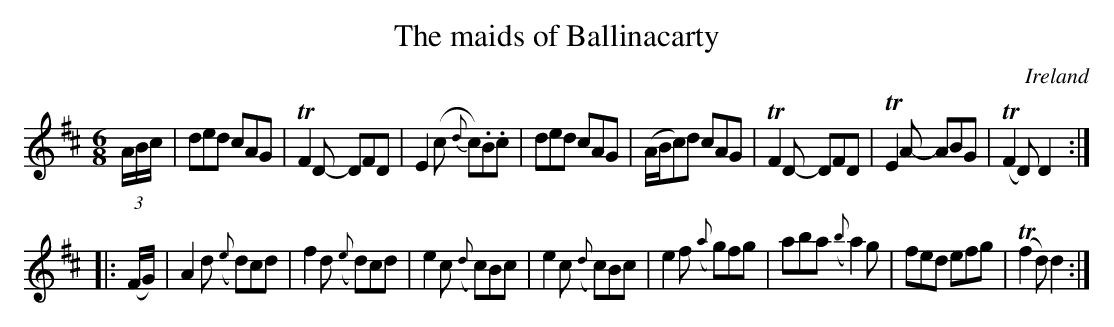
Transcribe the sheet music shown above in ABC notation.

X:1
T:The maids of Ballinacarty
O:Ireland
M:6/8
L:1/8
K:D
(3A/B/c/|ded cAG|TF2D- DFD|E2 (c {d}c).B.c|ded cAG|(A/B/c)d cAG|TF2D- DFD|TE2A- ABG|(TF2D) D2:|
|:(F/G/)|A2d ({e}d)cd|f2d ({e}d)cd|e2c ({d}c)Bc|e2c ({d}c)Bc|e2f ({a}g)fg|aba ({b}a2)g|fed efg|(Tf2d) d2:|
